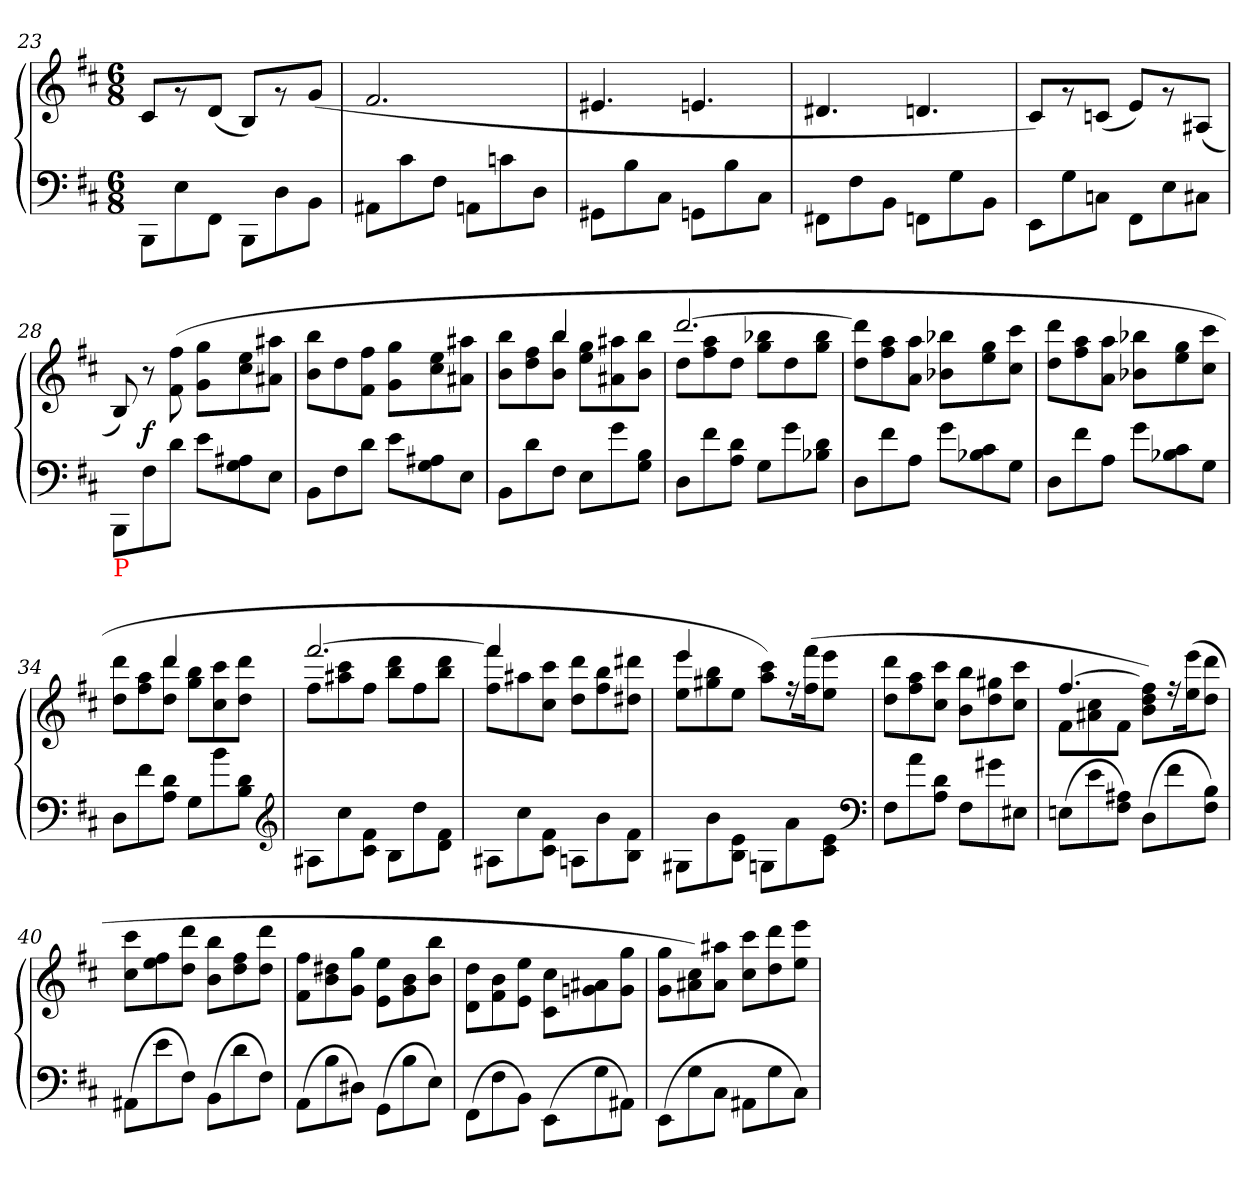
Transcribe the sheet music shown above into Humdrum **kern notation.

**kern	**kern	**dynam
*part1	*part1	*part1
*staff2	*staff1	*staff1/2
*clefF4	*clefG2	*
*k[f#c#]	*k[f#c#]	*
*M6/8	*M6/8	*
=23	=23	=23
8BBB\L	8c#L	.
8E	8rg	.
8FF#J	(<8dJ	.
8BBB\L	8BL)	.
8D	8rg	.
8BBJ	(>8gJ	.
=24	=24	=24
8AA#X\L	2.f#	.
8c#	.	.
8F#J	.	.
8AAn\L	.	.
8cn	.	.
8DJ	.	.
=25	=25	=25
8GG#X\L	4.e#X	.
8B	.	.
8C#J	.	.
8GGn\L	4.en	.
8B	.	.
8C#J	.	.
=26	=26	=26
8FF#X\L	4.d#X	.
8F#	.	.
8BBJ	.	.
8FFn\L	4.dn	.
8G	.	.
8BBJ	.	.
=27	=27	=27
8EE\L	8c#L)	.
8G	8rg	.
8CnJ	(<8cnJ	.
8FF#\L	8eL)	.
8E	8rg	.
8C#XJ	(<8A#XJ	.
=28	=28	=28
!LO:TX:b:color=red:t=P	!	!
8BBB\L	8B/)	.
8F#	8r	f
8dJ	(>8ff# 8f#	.
8eL	8gg 8gL	.
8A#X 8G	8ee 8cc#	.
8EJ	8aa#X 8a#XJ	.
=29	=29	=29
8BBL	8bb 8bL	.
8F#	8dd	.
8dJ	8ff# 8f#J	.
8eL	8gg 8gL	.
8A#X 8G	8ee 8cc#	.
8EJ	8aa#X 8a#XJ	.
=30	=30	=30
*	*^	*
8BBL	4ryy	8bb 8bL	.
8d	.	8ff# 8dd	.
8F#J	4bb	8bb 8bJ	.
8EL	.	8gg 8eeL	.
8g	4ryy	8aa#X 8a#X	.
8B 8GJ	.	8bb 8bJ	.
=31	=31	=31	=31
8DL	[2.ddd	8ddL	.
8f#	.	8aa 8ff#	.
8d 8AJ	.	8ddJ	.
8GL	.	8bb-X 8ggL	.
8g	.	8dd	.
8d 8B-XJ	.	8bb- 8ggJ	.
*	*v	*v	*
=32	=32	=32
8DL	8ddd] 8ddL	.
8f#	8aa 8ff#	.
8AJ	8aa 8aJ	.
8gL	8bb-X 8b-XL	.
8c# 8B-X	8gg 8ee	.
8GJ	8ccc# 8cc#J	.
=33	=33	=33
8DL	8ddd 8ddL	.
8f#	8aa 8ff#	.
8AJ	8aa 8aJ	.
8gL	8bb-X 8b-XL	.
8c# 8B-X	8gg 8ee	.
8GJ	8ccc# 8cc#J	.
=34	=34	=34
*	*^	*
8DL	4ryy	8ddd 8ddL	.
8f#	.	8aa 8ff#	.
8d 8AJ	4ddd	8ddd 8ddJ	.
8GL	.	8bb 8ggL	.
8b	4ryy	8ccc# 8cc#	.
8d 8BJ	.	8ddd 8ddJ	.
*clefG2	*	*	*
=35	=35	=35	=35
8A#X\L	[2.fff#	8ff#L	.
8cc#	.	8ccc# 8aa#X	.
8f# 8c#J	.	8ff#J	.
8B\L	.	8ddd 8bbL	.
8dd	.	8ff#	.
8f# 8dJ	.	8ddd 8bbJ	.
=36	=36	=36	=36
8A#X\L	4fff#	8fff#] 8ff#L	.
8cc#	.	8aa#X	.
8f# 8c#J	8ryy	8ccc# 8cc#J	.
8An\L	8ddd\ 8dd\L	4.ryy	.
8b	8bb 8ff#	.	.
8f# 8BJ	8ddd#X 8dd#XJ	.	.
=37	=37	=37	=37
8G#X\L	4eee	8eee 8eeL	.
8b	.	8bb 8gg#X	.
8e 8BJ	8ryy	8eeJ	.
8Gn\L	8ccc#\ 8aa\L)	4.ryy	.
8a	16rff	.	.
.	(>16fff# 16ff#k	.	.
8e 8c#J	8eee 8eeJ	.	.
*	*v	*v	*
*clefF4	*	*
=38	=38	=38
8F#L	8ddd 8ddL	.
8a	8aa 8ff#	.
8d 8AJ	8ccc# 8cc#J	.
8F#L	8bb 8bL	.
8g#X	8gg#X 8dd	.
8E#XJ	8ccc# 8cc#J	.
=39	=39	=39
*	*^	*
(>8EnL	[4.ff#	8f#L	.
8e	.	8cc# 8a#X	.
8A#X 8F#J)	.	8f#J	.
(>8DL	8ff#]\ 8dd\ 8b\L)	4.ryy	.
8f#	16r	.	.
.	(>16eee 16eek	.	.
8B 8F#J)	8ddd 8ddJ	.	.
*	*v	*v	*
=40	=40	=40
(>8AA#XL	8ccc# 8cc#L	.
8e	8ff# 8ee	.
8F#J)	8ddd 8ddJ	.
(>8BBL	8bb 8bL	.
8d	8ff# 8dd	.
8F#J)	8ddd 8ddJ	.
=41	=41	=41
(>8AAL	8ff# 8f#L	.
8B	8dd#X 8b	.
8D#XJ)	8gg 8gJ	.
(>8GGL	8ee 8eL	.
8B	8b 8g	.
8EJ)	8bb 8bJ	.
=42	=42	=42
(>8FF#\L	8dd\ 8d\L	.
8F#	8b 8f#	.
8BBJ)	8ee 8eJ	.
(>8EE\L	8cc#\ 8c#\L	.
8G	8a#X 8gn	.
8AA#XJ)	8gg 8gJ	.
=43	=43	=43
(>8EE\L	8gg 8gL	.
8G	8cc# 8a#X)	.
8C#J	8aa#X 8a#J	.
8AA#X\L	8ccc# 8cc#L	.
8G	8ddd 8dd	.
8C#J)	8eee 8eeJ	.
=	=	=
*-	*-	*-
